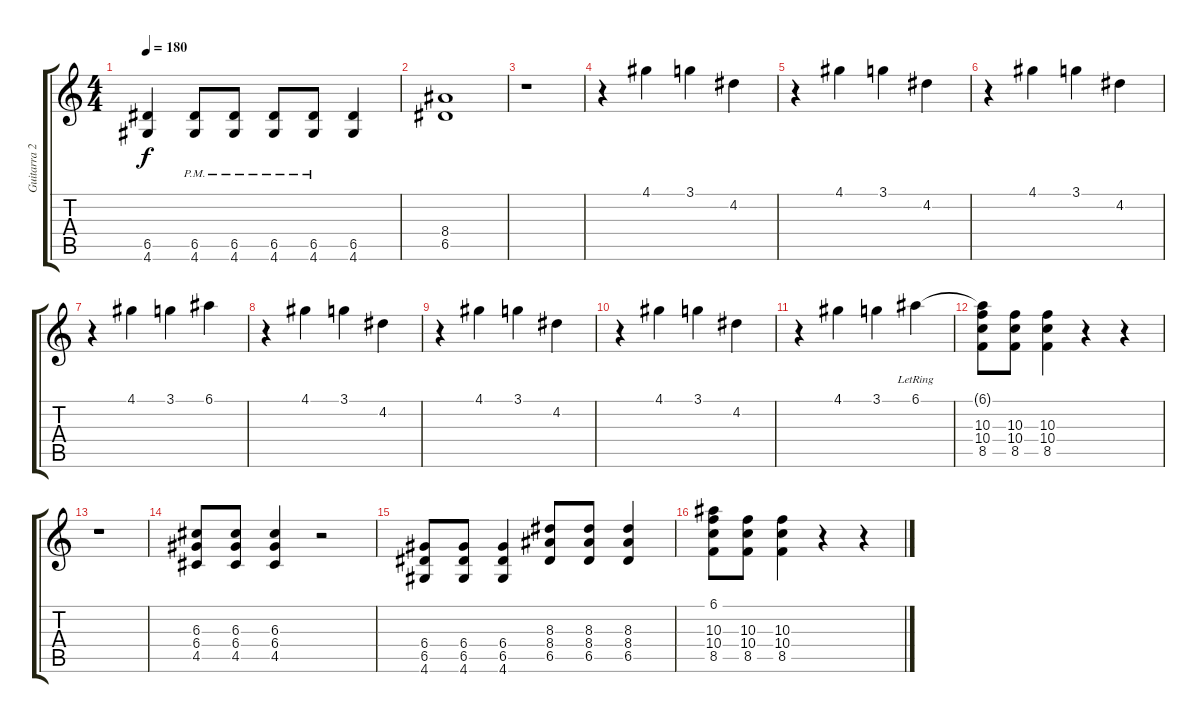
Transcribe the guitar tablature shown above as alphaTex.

\track ("Guitarra 2" "Guitarra 2") {instrument distortionguitar}
\staff {score tabs}
\tuning (E4 B3 G3 D3 A2 E2) {hide}
\ts (4 4)
\tempo 180
\clef g2
\ks c
(6.5 4.6).4{dy f} (6.5{pm} 4.6{pm}).8 (6.5{pm} 4.6{pm}).8 (6.5{pm} 4.6{pm}).8 (6.5{pm} 4.6{pm}).8 (6.5 4.6).4 |
(8.4 6.5).1 |
r.1 |
r.4 4.1.4 3.1.4 4.2.4 |
r.4 4.1.4 3.1.4 4.2.4 |
r.4 4.1.4 3.1.4 4.2.4 |
r.4 4.1.4 3.1.4 6.1.4 |
r.4 4.1.4 3.1.4 4.2.4 |
r.4 4.1.4 3.1.4 4.2.4 |
r.4 4.1.4 3.1.4 4.2.4 |
r.4 4.1.4 3.1.4 6.1{lr}.4 |
(6.1{t} 10.3 10.4 8.5).8 (10.3 10.4 8.5).8 (10.3 10.4 8.5).4 r.4 r.4 |
r.1 |
(6.3 6.4 4.5).8 (6.3 6.4 4.5).8 (6.3 6.4 4.5).4 r.2 |
(6.4 6.5 4.6).8 (6.4 6.5 4.6).8 (6.4 6.5 4.6).4 (8.3 8.4 6.5).8 (8.3 8.4 6.5).8 (8.3 8.4 6.5).4 |
(6.1 10.3 10.4 8.5).8 (10.3 10.4 8.5).8 (10.3 10.4 8.5).4 r.4 r.4
